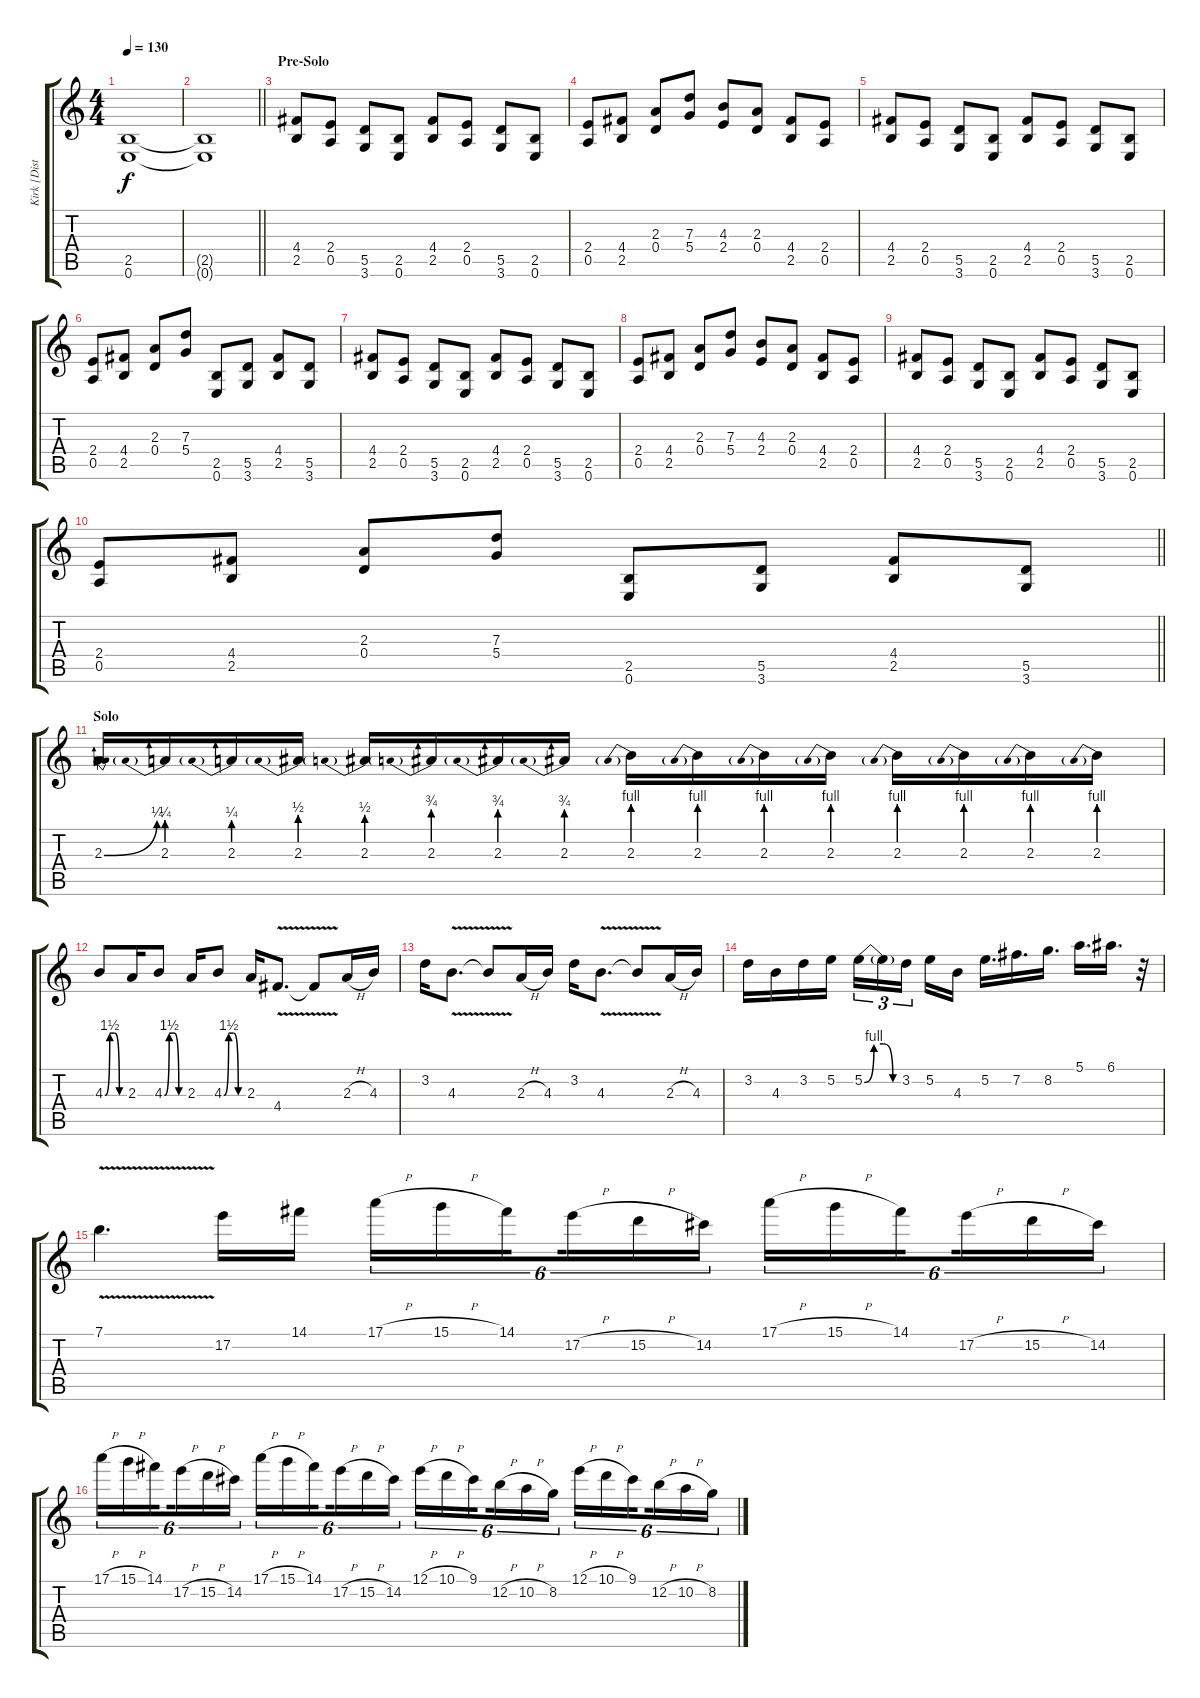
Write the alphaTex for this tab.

\track ("Kirk [Distortion]" "Kirk [Dist") {instrument distortionguitar}
\staff {score tabs}
\tuning (E4 B3 G3 D3 A2 E2) {hide}
\ts (4 4)
\tempo 130
\clef g2
\ks c
(2.5{t} 0.6{t}).1{dy f} |
\barLineRight lightlight
(2.5{t} 0.6{t}).1 |
\section ("" "Pre-Solo")
(4.4 2.5).8 (2.4 0.5).8 (5.5 3.6).8 (2.5 0.6).8 (4.4 2.5).8 (2.4 0.5).8 (5.5 3.6).8 (2.5 0.6).8 |
(2.4 0.5).8 (4.4 2.5).8 (2.3 0.4).8 (7.3 5.4).8 (4.3 2.4).8 (2.3 0.4).8 (4.4 2.5).8 (2.4 0.5).8 |
(4.4 2.5).8 (2.4 0.5).8 (5.5 3.6).8 (2.5 0.6).8 (4.4 2.5).8 (2.4 0.5).8 (5.5 3.6).8 (2.5 0.6).8 |
(2.4 0.5).8 (4.4 2.5).8 (2.3 0.4).8 (7.3 5.4).8 (2.5 0.6).8 (5.5 3.6).8 (4.4 2.5).8 (5.5 3.6).8 |
(4.4 2.5).8 (2.4 0.5).8 (5.5 3.6).8 (2.5 0.6).8 (4.4 2.5).8 (2.4 0.5).8 (5.5 3.6).8 (2.5 0.6).8 |
(2.4 0.5).8 (4.4 2.5).8 (2.3 0.4).8 (7.3 5.4).8 (4.3 2.4).8 (2.3 0.4).8 (4.4 2.5).8 (2.4 0.5).8 |
(4.4 2.5).8 (2.4 0.5).8 (5.5 3.6).8 (2.5 0.6).8 (4.4 2.5).8 (2.4 0.5).8 (5.5 3.6).8 (2.5 0.6).8 |
\barLineRight lightlight
(2.4 0.5).8 (4.4 2.5).8 (2.3 0.4).8 (7.3 5.4).8 (2.5 0.6).8 (5.5 3.6).8 (4.4 2.5).8 (5.5 3.6).8 |
\section ("" "Solo")
2.3{be (bend 0 0 60 1)}.16 2.3{be (prebend 0 1 60 1)}.16 2.3{be (prebend 0 1 60 1)}.16 2.3{be (prebend 0 2 60 2)}.16 2.3{be (prebend 0 2 60 2)}.16 2.3{be (prebend 0 3 60 3)}.16 2.3{be (prebend 0 3 60 3)}.16 2.3{be (prebend 0 3 60 3)}.16 2.3{be (prebend 0 4 60 4)}.16 2.3{be (prebend 0 4 60 4)}.16 2.3{be (prebend 0 4 60 4)}.16 2.3{be (prebend 0 4 60 4)}.16 2.3{be (prebend 0 4 60 4)}.16 2.3{be (prebend 0 4 60 4)}.16 2.3{be (prebend 0 4 60 4)}.16 2.3{be (prebend 0 4 60 4)}.16 |
4.3{be (custom 0 0 15 6 30 6 45 0 60 0)}.8 2.3.16 4.3{be (custom 0 0 15 6 30 6 45 0 60 0)}.8 2.3.16 4.3{be (custom 0 0 15 6 30 6 45 0 60 0)}.8 2.3.16 4.4{v}.8{d} 4.4{t}.8 2.3{h}.16 4.3.16 |
3.2.16 4.3{v}.8{d} 4.3{t}.8 2.3{h}.16 4.3.16 3.2.16 4.3{v}.8{d} 4.3{t}.8 2.3{h}.16 4.3.16 |
3.2.16 4.3.16 3.2.16 5.2.16 5.2{be (custom 0 0 15 4 30 4 45 0 60 0)}.16{tu (3 2)} 5.2{t}.16{tu (3 2)} 3.2.16{tu (3 2) beam splitsecondary} 5.2.16 4.3.16 5.2.16{d} 7.2.16{d} 8.2.16{d} 5.1.16{d} 6.1.16{d} r.32 |
7.1{v}.4{d} 17.2.16 14.1.16 17.1{h}.16{tu (6 4)} 15.1{h}.16{tu (6 4)} 14.1.16{tu (6 4) beam splitsecondary} 17.2{h}.16{tu (6 4)} 15.2{h}.16{tu (6 4)} 14.2.16{tu (6 4)} 17.1{h}.16{tu (6 4)} 15.1{h}.16{tu (6 4)} 14.1.16{tu (6 4) beam splitsecondary} 17.2{h}.16{tu (6 4)} 15.2{h}.16{tu (6 4)} 14.2.16{tu (6 4)} |
17.1{h}.16{tu (6 4)} 15.1{h}.16{tu (6 4)} 14.1.16{tu (6 4) beam splitsecondary} 17.2{h}.16{tu (6 4)} 15.2{h}.16{tu (6 4)} 14.2.16{tu (6 4)} 17.1{h}.16{tu (6 4)} 15.1{h}.16{tu (6 4)} 14.1.16{tu (6 4) beam splitsecondary} 17.2{h}.16{tu (6 4)} 15.2{h}.16{tu (6 4)} 14.2.16{tu (6 4)} 12.1{h}.16{tu (6 4)} 10.1{h}.16{tu (6 4)} 9.1.16{tu (6 4) beam splitsecondary} 12.2{h}.16{tu (6 4)} 10.2{h}.16{tu (6 4)} 8.2.16{tu (6 4)} 12.1{h}.16{tu (6 4)} 10.1{h}.16{tu (6 4)} 9.1.16{tu (6 4) beam splitsecondary} 12.2{h}.16{tu (6 4)} 10.2{h}.16{tu (6 4)} 8.2.16{tu (6 4)}
